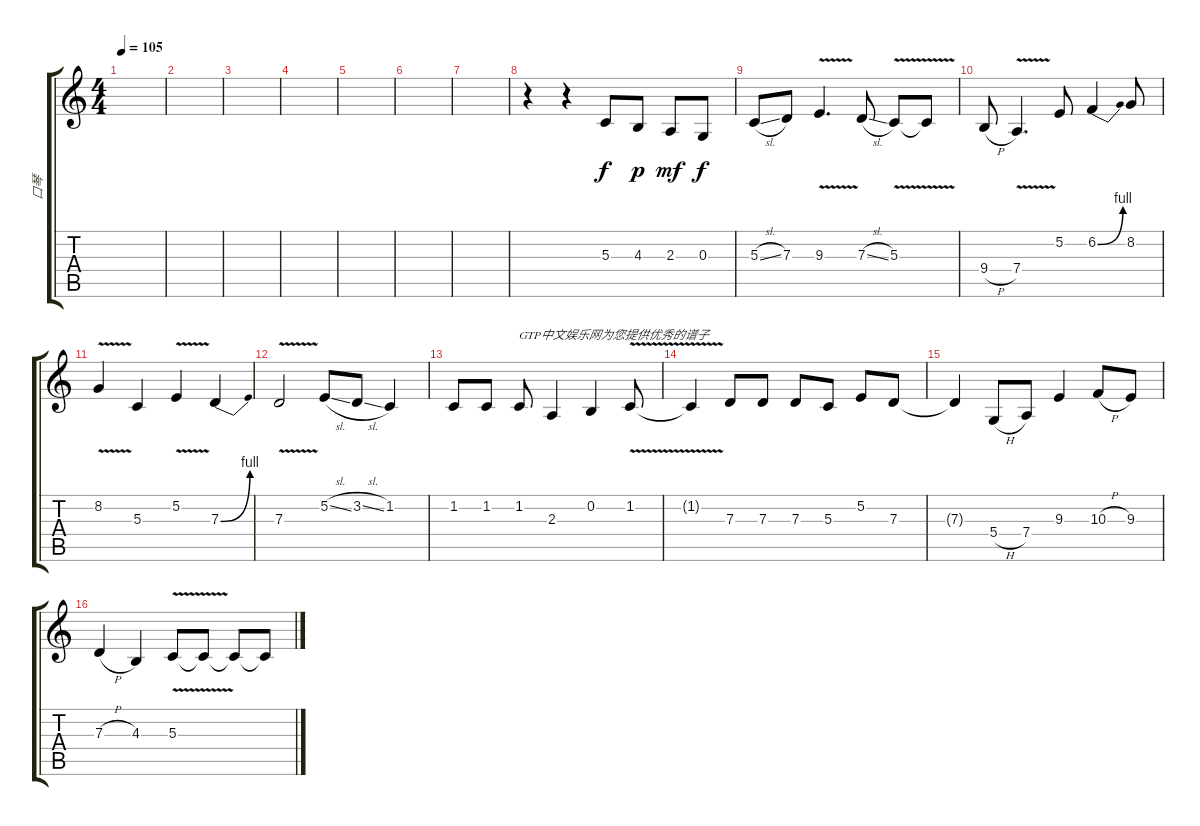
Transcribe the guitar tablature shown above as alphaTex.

\track ("口琴" "口琴") {instrument voiceoohs}
\staff {score tabs}
\tuning (E4 B3 G3 D3 A2 E2) {hide}
\ts (4 4)
\tempo 105
\clef g2
\ks c
|
|
|
|
|
|
|
r.4 r.4 5.3.8 4.3.8{dy p} 2.3.8{dy mf} 0.3.8{dy f} |
5.3{sl}.8 7.3.8 9.3{v}.4{d} 7.3{sl}.8 5.3{v}.8 5.3{t}.8 |
9.4{h}.8 7.4{v}.4{d} 5.2.8 6.2{be (bend 0 0 60 4)}.4 8.2.8 |
8.2{v}.4 5.3.4 5.2{v}.4 7.3{be (bend 0 0 60 4)}.4 |
7.3{v}.2 5.2{sl}.8 3.2{sl}.8 1.2.4 |
1.2.8 1.2.8 1.2.8{txt "GTP中文娱乐网为您提供优秀的谱子"} 2.3.4 0.2.4 1.2{v}.8 |
1.2{t}.4 7.3.8 7.3.8 7.3.8 5.3.8 5.2.8 7.3.8 |
7.3{t}.4 5.4{h}.8 7.4.8 9.3.4 10.3{h}.8 9.3.8 |
7.3{h}.4 4.3.4 5.3{v}.8 5.3{t}.8 5.3{t}.8 5.3{t}.8
